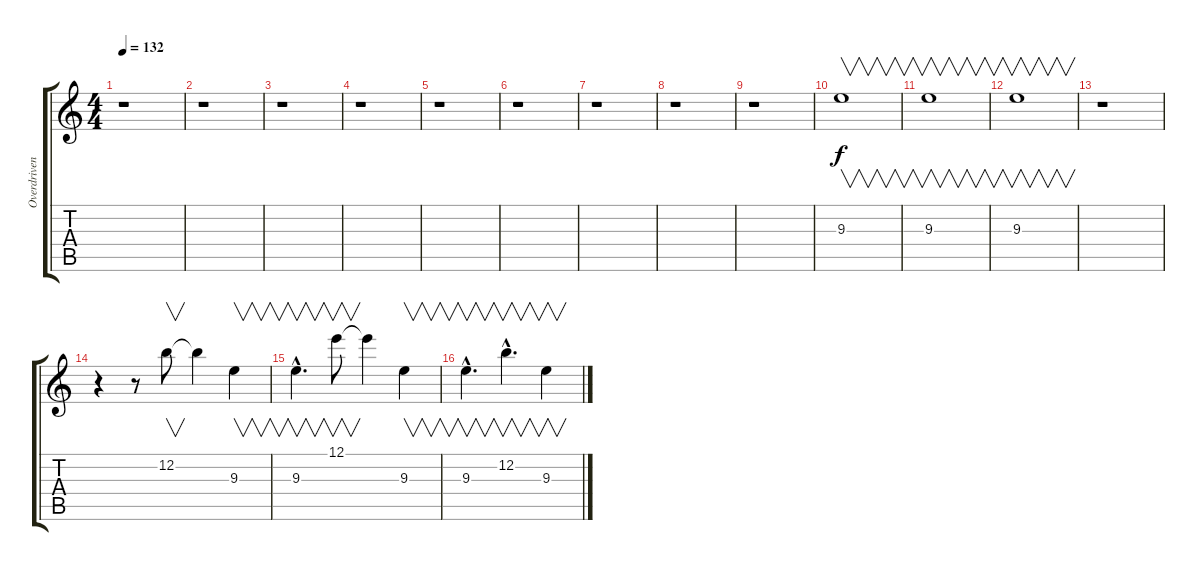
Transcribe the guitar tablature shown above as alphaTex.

\track ("Overdriven Guitar " "Overdriven") {instrument overdrivenguitar}
\staff {score tabs}
\tuning (E4 B3 G3 D3 A2 E2) {hide}
\ts (4 4)
\tempo 132
\clef g2
\ks c
r.1{dy f instrument overdrivenguitar} |
r.1 |
r.1 |
r.1 |
r.1 |
r.1 |
r.1 |
r.1 |
r.1 |
9.3.1{v} |
9.3.1{v} |
9.3.1{v} |
r.1 |
r.4 r.8 12.2.8{v} 12.2{t}.4 9.3.4{v} |
9.3{hac}.4{v d} 12.1.8{v} 12.1{t}.4 9.3.4{v} |
9.3{hac}.4{v d} 12.2{hac}.4{v d} 9.3.4{v}
